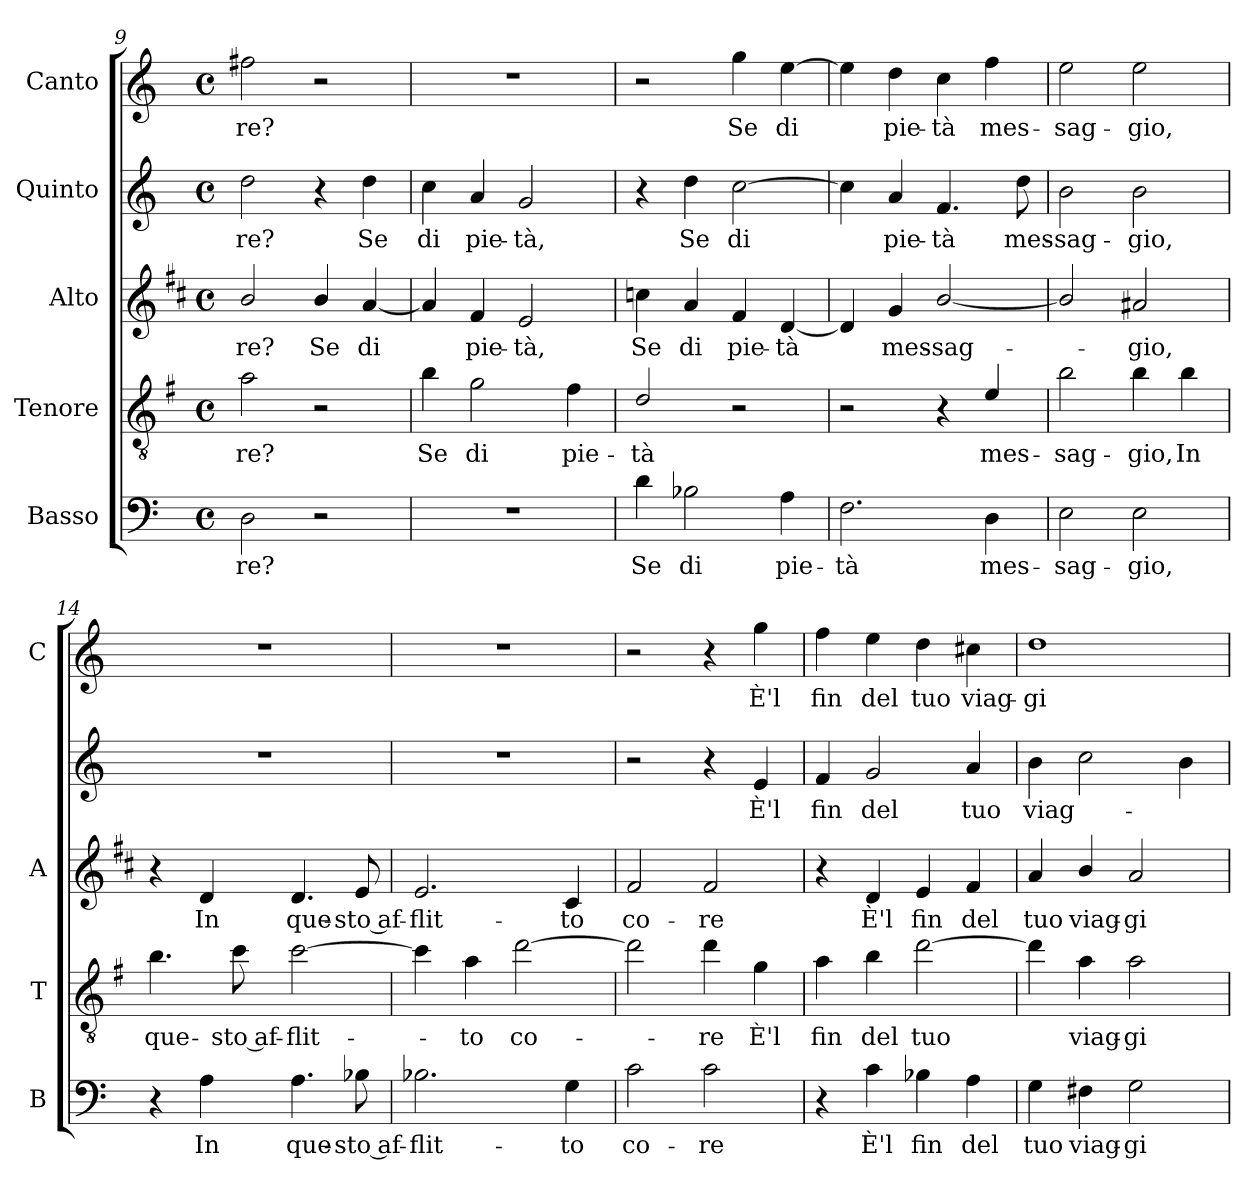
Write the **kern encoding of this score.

**kern	**text	**kern	**text	**kern	**text	**kern	**text	**kern	**text
*part5	*part5	*part4	*part4	*part3	*part3	*part2	*part2	*part1	*part1
*staff5	*staff5	*staff4	*staff4	*staff3	*staff3	*staff2	*staff2	*staff1	*staff1
*I"Basso	*	*I"Tenore	*	*I"Alto	*	*I"Quinto	*	*I"Canto	*
*I'B	*	*I'T	*	*I'A	*	*	*	*I'C	*
*clefF4	*	*clefGv2	*	*clefG2	*	*clefG2	*	*clefG2	*
*	*	*ITrd4c7	*	*ITrd1c2	*	*	*	*	*
*k[]	*	*k[]	*	*k[]	*	*k[]	*	*k[]	*
*C:	*	*C:	*	*C:	*	*C:	*	*C:	*
*M4/4	*	*M4/4	*	*M4/4	*	*M4/4	*	*M4/4	*
*met(c)	*	*met(c)	*	*met(c)	*	*met(c)	*	*met(c)	*
=9	=9	=9	=9	=9	=9	=9	=9	=9	=9
!	!LO:LY:b	!	!LO:LY:b	!	!LO:LY:b	!	!LO:LY:b	!	!LO:LY:b
2D\	-re?	2d\	-re?	2a/	-re?	2dd\	-re?	2ff#X\	-re?
!	!	!	!	!	!LO:LY:b	!	!	!	!
2r	.	2r	.	4a/	Se	4r	.	2r	.
!	!	!	!	!	!LO:LY:b	!	!LO:LY:b	!	!
.	.	.	.	[4g/	di	4dd\	Se	.	.
=10	=10	=10	=10	=10	=10	=10	=10	=10	=10
!	!	!	!LO:LY:b	!	!	!	!LO:LY:b	!	!
1r	.	4e\	Se	4g/]	.	4cc\	di	1r	.
!	!	!	!LO:LY:b	!	!LO:LY:b	!	!LO:LY:b	!	!
.	.	2c\	di	4e/	pie-	4a/	pie-	.	.
!	!	!	!	!	!LO:LY:b	!	!LO:LY:b	!	!
.	.	.	.	2d/	-tà,	2g/	-tà,	.	.
!	!	!	!LO:LY:b	!	!	!	!	!	!
.	.	4B\	pie-	.	.	.	.	.	.
!!LO:PB:g=z
=11	=11	=11	=11	=11	=11	=11	=11	=11	=11
!	!LO:LY:b	!	!LO:LY:b	!	!LO:LY:b	!	!	!	!
4d\	Se	2G/	-tà	4b-X\	Se	4r	.	2r	.
!	!LO:LY:b	!	!	!	!LO:LY:b	!	!LO:LY:b	!	!
2B-X\	di	.	.	4g/	di	4dd\	Se	.	.
!	!	!	!	!	!LO:LY:b	!	!LO:LY:b	!	!LO:LY:b
.	.	2r	.	4e/	pie-	[2cc\	di	4gg\	Se
!	!LO:LY:b	!	!	!	!LO:LY:b	!	!	!	!LO:LY:b
4A\	pie-	.	.	[4c/	-tà	.	.	[4ee\	di
=12	=12	=12	=12	=12	=12	=12	=12	=12	=12
!	!LO:LY:b	!	!	!	!	!	!	!	!
2.F\	-tà	2r	.	4c/]	.	4cc\]	.	4ee\]	.
!	!	!	!	!	!LO:LY:b	!	!LO:LY:b	!	!LO:LY:b
.	.	.	.	4f/	mes-	4a/	pie-	4dd\	pie-
!	!	!	!	!	!LO:LY:b	!	!LO:LY:b	!	!LO:LY:b
.	.	4r	.	[2a/	-sag-	4.f/	-tà	4cc\	-tà
!	!LO:LY:b	!	!LO:LY:b	!	!	!	!	!	!LO:LY:b
4D\	mes-	4A/	mes-	.	.	.	.	4ff\	mes-
!	!	!	!	!	!	!	!LO:LY:b	!	!
.	.	.	.	.	.	8dd\	mes-	.	.
=13	=13	=13	=13	=13	=13	=13	=13	=13	=13
!	!LO:LY:b	!	!LO:LY:b	!	!	!	!LO:LY:b	!	!LO:LY:b
2E\	-sag-	2e\	-sag-	2a/]	.	2b\	-sag-	2ee\	-sag-
!	!LO:LY:b	!	!LO:LY:b	!	!LO:LY:b	!	!LO:LY:b	!	!LO:LY:b
2E\	-gio,	4e\	-gio,	2g#X/	-gio,	2b\	-gio,	2ee\	-gio,
!	!	!	!LO:LY:b	!	!	!	!	!	!
.	.	4e\	In	.	.	.	.	.	.
=14	=14	=14	=14	=14	=14	=14	=14	=14	=14
!	!	!	!LO:LY:b	!	!	!	!	!	!
4r	.	4.e\	que-	4r	.	1r	.	1r	.
!	!LO:LY:b	!	!	!	!LO:LY:b	!	!	!	!
4A\	In	.	.	4c/	In	.	.	.	.
!	!	!	!LO:LY:b	!	!	!	!	!	!
.	.	8f\	-sto af-	.	.	.	.	.	.
!	!LO:LY:b	!	!LO:LY:b	!	!LO:LY:b	!	!	!	!
4.A\	que-	[2f\	-flit-	4.c/	que-	.	.	.	.
!	!LO:LY:b	!	!	!	!LO:LY:b	!	!	!	!
8B-X\	-sto af-	.	.	8d/	-sto af-	.	.	.	.
=15	=15	=15	=15	=15	=15	=15	=15	=15	=15
!	!LO:LY:b	!	!	!	!LO:LY:b	!	!	!	!
2.B-X\	-flit-	4f\]	.	2.d/	-flit-	1r	.	1r	.
!	!	!	!LO:LY:b	!	!	!	!	!	!
.	.	4d\	-to	.	.	.	.	.	.
!	!	!	!LO:LY:b	!	!	!	!	!	!
.	.	[2g\	co-	.	.	.	.	.	.
!	!LO:LY:b	!	!	!	!LO:LY:b	!	!	!	!
4G\	-to	.	.	4B/	-to	.	.	.	.
=16	=16	=16	=16	=16	=16	=16	=16	=16	=16
!	!LO:LY:b	!	!	!	!LO:LY:b	!	!	!	!
2c\	co-	2g\]	.	2e/	co-	2r	.	2r	.
!	!LO:LY:b	!	!LO:LY:b	!	!LO:LY:b	!	!	!	!
2c\	-re	4g\	-re	2e/	-re	4r	.	4r	.
!	!	!	!LO:LY:b	!	!	!	!LO:LY:b	!	!LO:LY:b
.	.	4c\	È'l	.	.	4e/	È'l	4gg\	È'l
=17	=17	=17	=17	=17	=17	=17	=17	=17	=17
!	!	!	!LO:LY:b	!	!	!	!LO:LY:b	!	!LO:LY:b
4r	.	4d\	fin	4r	.	4f/	fin	4ff\	fin
!	!LO:LY:b	!	!LO:LY:b	!	!LO:LY:b	!	!LO:LY:b	!	!LO:LY:b
4c\	È'l	4e\	del	4c/	È'l	2g/	del	4ee\	del
!	!LO:LY:b	!	!LO:LY:b	!	!LO:LY:b	!	!	!	!LO:LY:b
4B-X\	fin	[2g\	tuo	4d/	fin	.	.	4dd\	tuo
!	!LO:LY:b	!	!	!	!LO:LY:b	!	!LO:LY:b	!	!LO:LY:b
4A\	del	.	.	4e/	del	4a/	tuo	4cc#X\	viag-
!!LO:LB:g=z
=18	=18	=18	=18	=18	=18	=18	=18	=18	=18
!	!LO:LY:b	!	!	!	!LO:LY:b	!	!LO:LY:b	!	!LO:LY:b
4G\	tuo	4g\]	.	4g/	tuo	4b\	viag-	1dd	-gi-
!	!LO:LY:b	!	!LO:LY:b	!	!LO:LY:b	!	!	!	!
4F#X\	viag-	4d\	viag-	4a/	viag-	2cc\	.	.	.
!	!LO:LY:b	!	!LO:LY:b	!	!LO:LY:b	!	!	!	!
2G\	-gi-	2d\	-gi-	2g/	-gi-	.	.	.	.
.	.	.	.	.	.	4b\	.	.	.
=	=	=	=	=	=	=	=	=	=
*-	*-	*-	*-	*-	*-	*-	*-	*-	*-
